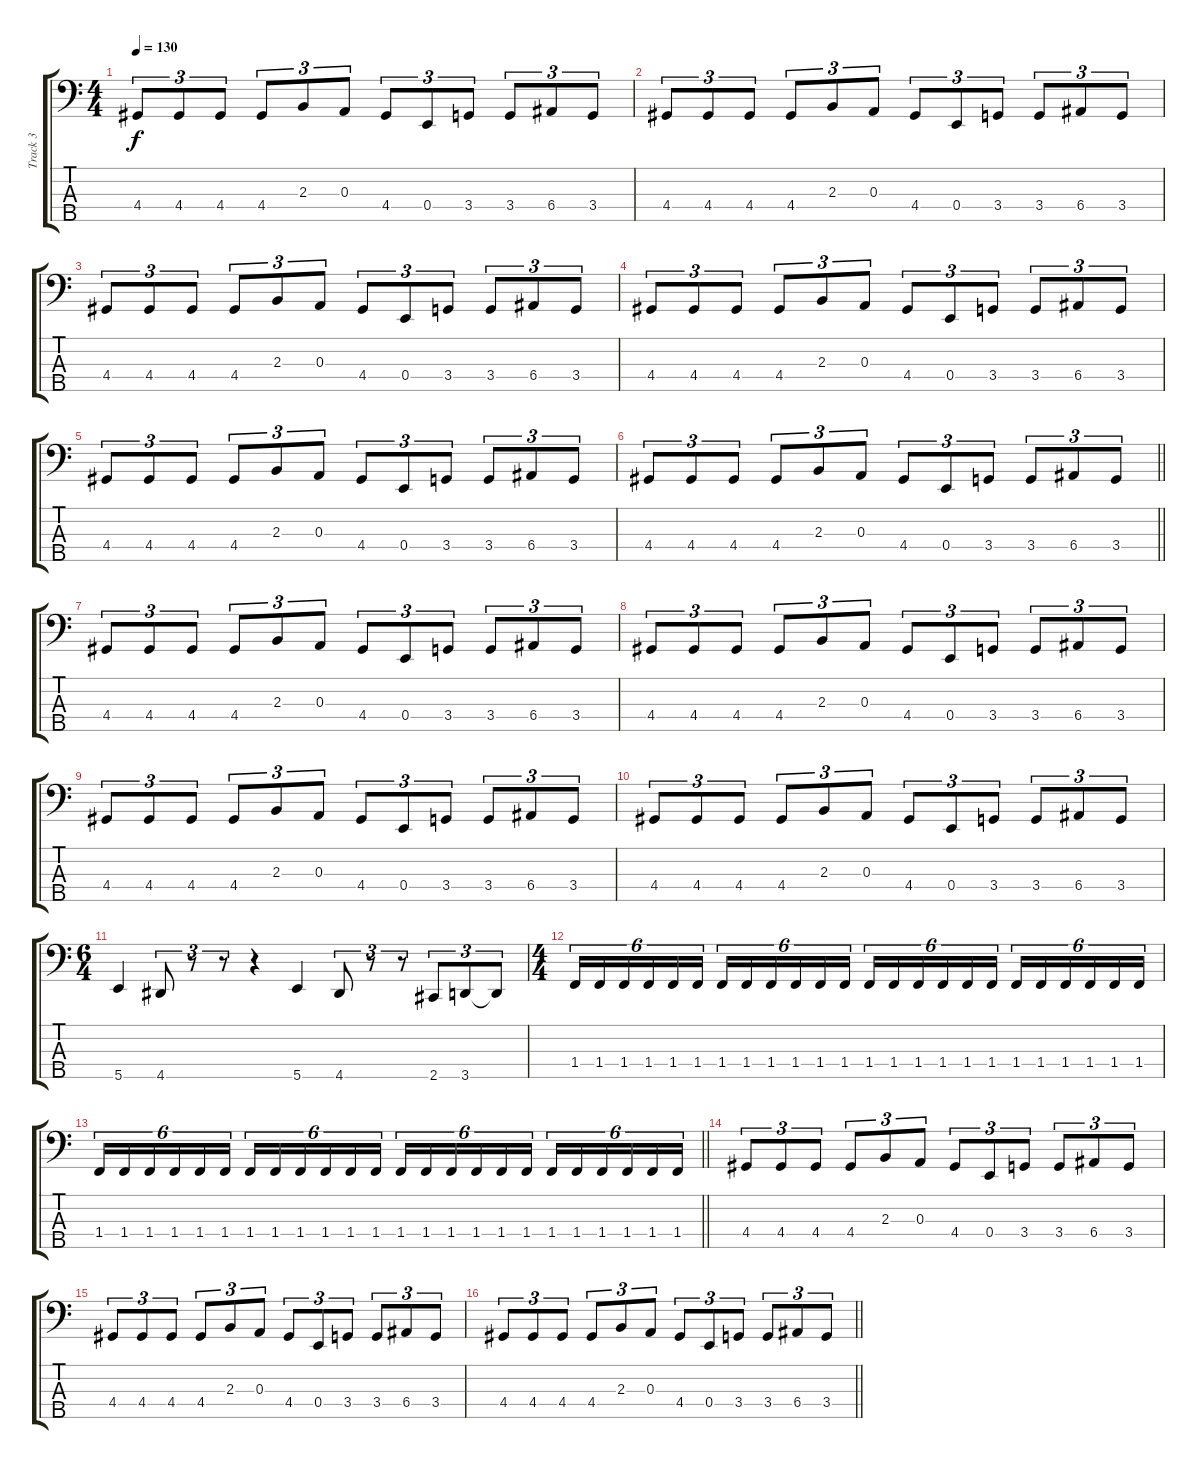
\track ("Track 3" "Track 3") {instrument electricbassfinger}
\staff {score tabs}
\tuning (G2 D2 A1 E1 B0) {hide}
\ts (4 4)
\tempo 130
\clef f4
\ks c
4.4.8{tu (3 2) dy f} 4.4.8{tu (3 2)} 4.4.8{tu (3 2)} 4.4.8{tu (3 2)} 2.3.8{tu (3 2)} 0.3.8{tu (3 2)} 4.4.8{tu (3 2)} 0.4.8{tu (3 2)} 3.4.8{tu (3 2)} 3.4.8{tu (3 2)} 6.4.8{tu (3 2)} 3.4.8{tu (3 2)} |
4.4.8{tu (3 2)} 4.4.8{tu (3 2)} 4.4.8{tu (3 2)} 4.4.8{tu (3 2)} 2.3.8{tu (3 2)} 0.3.8{tu (3 2)} 4.4.8{tu (3 2)} 0.4.8{tu (3 2)} 3.4.8{tu (3 2)} 3.4.8{tu (3 2)} 6.4.8{tu (3 2)} 3.4.8{tu (3 2)} |
4.4.8{tu (3 2)} 4.4.8{tu (3 2)} 4.4.8{tu (3 2)} 4.4.8{tu (3 2)} 2.3.8{tu (3 2)} 0.3.8{tu (3 2)} 4.4.8{tu (3 2)} 0.4.8{tu (3 2)} 3.4.8{tu (3 2)} 3.4.8{tu (3 2)} 6.4.8{tu (3 2)} 3.4.8{tu (3 2)} |
4.4.8{tu (3 2)} 4.4.8{tu (3 2)} 4.4.8{tu (3 2)} 4.4.8{tu (3 2)} 2.3.8{tu (3 2)} 0.3.8{tu (3 2)} 4.4.8{tu (3 2)} 0.4.8{tu (3 2)} 3.4.8{tu (3 2)} 3.4.8{tu (3 2)} 6.4.8{tu (3 2)} 3.4.8{tu (3 2)} |
4.4.8{tu (3 2)} 4.4.8{tu (3 2)} 4.4.8{tu (3 2)} 4.4.8{tu (3 2)} 2.3.8{tu (3 2)} 0.3.8{tu (3 2)} 4.4.8{tu (3 2)} 0.4.8{tu (3 2)} 3.4.8{tu (3 2)} 3.4.8{tu (3 2)} 6.4.8{tu (3 2)} 3.4.8{tu (3 2)} |
\barLineRight lightlight
4.4.8{tu (3 2)} 4.4.8{tu (3 2)} 4.4.8{tu (3 2)} 4.4.8{tu (3 2)} 2.3.8{tu (3 2)} 0.3.8{tu (3 2)} 4.4.8{tu (3 2)} 0.4.8{tu (3 2)} 3.4.8{tu (3 2)} 3.4.8{tu (3 2)} 6.4.8{tu (3 2)} 3.4.8{tu (3 2)} |
4.4.8{tu (3 2)} 4.4.8{tu (3 2)} 4.4.8{tu (3 2)} 4.4.8{tu (3 2)} 2.3.8{tu (3 2)} 0.3.8{tu (3 2)} 4.4.8{tu (3 2)} 0.4.8{tu (3 2)} 3.4.8{tu (3 2)} 3.4.8{tu (3 2)} 6.4.8{tu (3 2)} 3.4.8{tu (3 2)} |
4.4.8{tu (3 2)} 4.4.8{tu (3 2)} 4.4.8{tu (3 2)} 4.4.8{tu (3 2)} 2.3.8{tu (3 2)} 0.3.8{tu (3 2)} 4.4.8{tu (3 2)} 0.4.8{tu (3 2)} 3.4.8{tu (3 2)} 3.4.8{tu (3 2)} 6.4.8{tu (3 2)} 3.4.8{tu (3 2)} |
4.4.8{tu (3 2)} 4.4.8{tu (3 2)} 4.4.8{tu (3 2)} 4.4.8{tu (3 2)} 2.3.8{tu (3 2)} 0.3.8{tu (3 2)} 4.4.8{tu (3 2)} 0.4.8{tu (3 2)} 3.4.8{tu (3 2)} 3.4.8{tu (3 2)} 6.4.8{tu (3 2)} 3.4.8{tu (3 2)} |
4.4.8{tu (3 2)} 4.4.8{tu (3 2)} 4.4.8{tu (3 2)} 4.4.8{tu (3 2)} 2.3.8{tu (3 2)} 0.3.8{tu (3 2)} 4.4.8{tu (3 2)} 0.4.8{tu (3 2)} 3.4.8{tu (3 2)} 3.4.8{tu (3 2)} 6.4.8{tu (3 2)} 3.4.8{tu (3 2)} |
\ts (6 4)
5.5.4 4.5.8{tu (3 2)} r.8{tu (3 2)} r.8{tu (3 2)} r.4 5.5.4 4.5.8{tu (3 2)} r.8{tu (3 2)} r.8{tu (3 2)} 2.5.8{tu (3 2)} 3.5.8{tu (3 2)} 3.5{t}.8{tu (3 2)} |
\ts (4 4)
1.4.16{tu (6 4)} 1.4.16{tu (6 4)} 1.4.16{tu (6 4)} 1.4.16{tu (6 4)} 1.4.16{tu (6 4)} 1.4.16{tu (6 4)} 1.4.16{tu (6 4)} 1.4.16{tu (6 4)} 1.4.16{tu (6 4)} 1.4.16{tu (6 4)} 1.4.16{tu (6 4)} 1.4.16{tu (6 4)} 1.4.16{tu (6 4)} 1.4.16{tu (6 4)} 1.4.16{tu (6 4)} 1.4.16{tu (6 4)} 1.4.16{tu (6 4)} 1.4.16{tu (6 4)} 1.4.16{tu (6 4)} 1.4.16{tu (6 4)} 1.4.16{tu (6 4)} 1.4.16{tu (6 4)} 1.4.16{tu (6 4)} 1.4.16{tu (6 4)} |
\barLineRight lightlight
1.4.16{tu (6 4)} 1.4.16{tu (6 4)} 1.4.16{tu (6 4)} 1.4.16{tu (6 4)} 1.4.16{tu (6 4)} 1.4.16{tu (6 4)} 1.4.16{tu (6 4)} 1.4.16{tu (6 4)} 1.4.16{tu (6 4)} 1.4.16{tu (6 4)} 1.4.16{tu (6 4)} 1.4.16{tu (6 4)} 1.4.16{tu (6 4)} 1.4.16{tu (6 4)} 1.4.16{tu (6 4)} 1.4.16{tu (6 4)} 1.4.16{tu (6 4)} 1.4.16{tu (6 4)} 1.4.16{tu (6 4)} 1.4.16{tu (6 4)} 1.4.16{tu (6 4)} 1.4.16{tu (6 4)} 1.4.16{tu (6 4)} 1.4.16{tu (6 4)} |
4.4.8{tu (3 2)} 4.4.8{tu (3 2)} 4.4.8{tu (3 2)} 4.4.8{tu (3 2)} 2.3.8{tu (3 2)} 0.3.8{tu (3 2)} 4.4.8{tu (3 2)} 0.4.8{tu (3 2)} 3.4.8{tu (3 2)} 3.4.8{tu (3 2)} 6.4.8{tu (3 2)} 3.4.8{tu (3 2)} |
4.4.8{tu (3 2)} 4.4.8{tu (3 2)} 4.4.8{tu (3 2)} 4.4.8{tu (3 2)} 2.3.8{tu (3 2)} 0.3.8{tu (3 2)} 4.4.8{tu (3 2)} 0.4.8{tu (3 2)} 3.4.8{tu (3 2)} 3.4.8{tu (3 2)} 6.4.8{tu (3 2)} 3.4.8{tu (3 2)} |
\barLineRight lightlight
4.4.8{tu (3 2)} 4.4.8{tu (3 2)} 4.4.8{tu (3 2)} 4.4.8{tu (3 2)} 2.3.8{tu (3 2)} 0.3.8{tu (3 2)} 4.4.8{tu (3 2)} 0.4.8{tu (3 2)} 3.4.8{tu (3 2)} 3.4.8{tu (3 2)} 6.4.8{tu (3 2)} 3.4.8{tu (3 2)}
